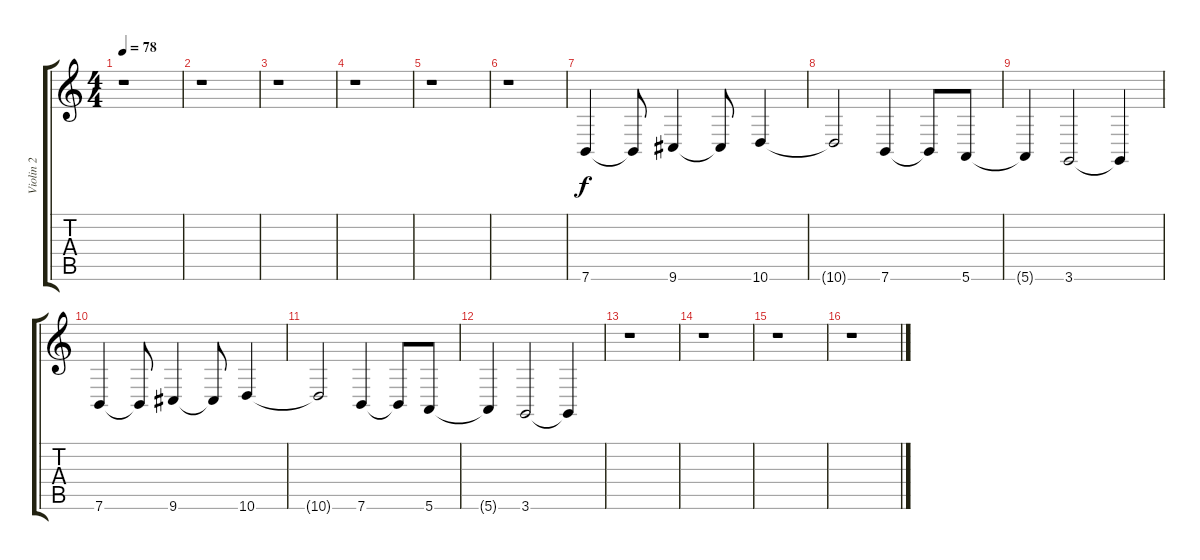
\track ("Violin 2" "Violin 2") {instrument stringensemble1}
\staff {score tabs}
\tuning (E4 B3 G3 D3 A2 E2) {hide}
\ts (4 4)
\tempo 78
\clef g2
\ks c
r.1{dy f} |
r.1 |
r.1 |
r.1 |
r.1 |
r.1 |
7.6.4 7.6{t}.8 9.6.4 9.6{t}.8 10.6.4 |
10.6{t}.2 7.6.4 7.6{t}.8 5.6.8 |
5.6{t}.4 3.6.2 3.6{t}.4 |
7.6.4 7.6{t}.8 9.6.4 9.6{t}.8 10.6.4 |
10.6{t}.2 7.6.4 7.6{t}.8 5.6.8 |
5.6{t}.4 3.6.2 3.6{t}.4 |
r.1 |
r.1 |
r.1 |
r.1
